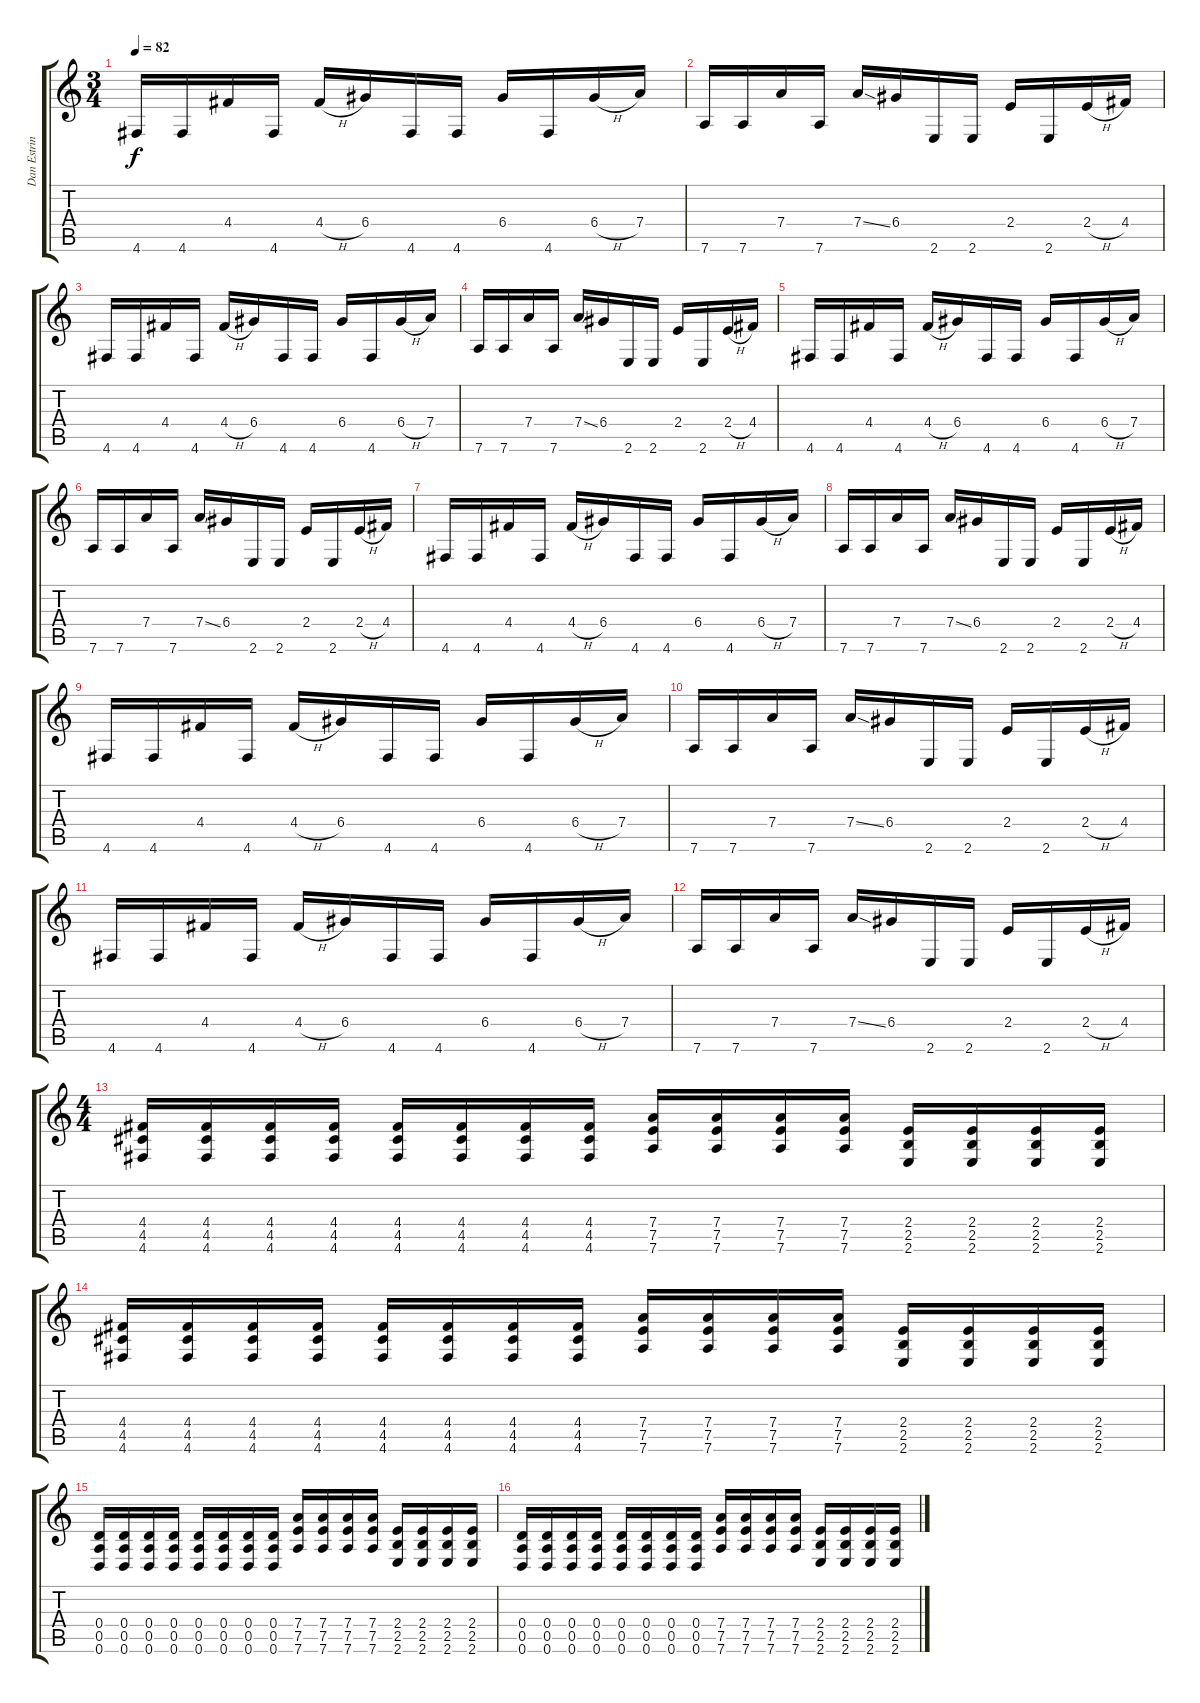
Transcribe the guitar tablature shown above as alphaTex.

\track ("Dan Estrin" "Dan Estrin") {instrument distortionguitar}
\staff {score tabs}
\tuning (E4 B3 G3 D3 A2 D2) {hide}
\ts (3 4)
\tempo 82
\clef g2
\ks c
4.6.16{dy f volume 15 balance 8} 4.6.16 4.4.16 4.6.16 4.4{h}.16 6.4.16 4.6.16 4.6.16 6.4.16 4.6.16 6.4{h}.16 7.4.16 |
7.6.16 7.6.16 7.4.16 7.6.16 7.4{ss}.16 6.4.16 2.6.16 2.6.16 2.4.16 2.6.16 2.4{h}.16 4.4.16 |
4.6.16 4.6.16 4.4.16 4.6.16 4.4{h}.16 6.4.16 4.6.16 4.6.16 6.4.16 4.6.16 6.4{h}.16 7.4.16 |
7.6.16 7.6.16 7.4.16 7.6.16 7.4{ss}.16 6.4.16 2.6.16 2.6.16 2.4.16 2.6.16 2.4{h}.16 4.4.16 |
4.6.16 4.6.16 4.4.16 4.6.16 4.4{h}.16 6.4.16 4.6.16 4.6.16 6.4.16 4.6.16 6.4{h}.16 7.4.16 |
7.6.16 7.6.16 7.4.16 7.6.16 7.4{ss}.16 6.4.16 2.6.16 2.6.16 2.4.16 2.6.16 2.4{h}.16 4.4.16 |
4.6.16 4.6.16 4.4.16 4.6.16 4.4{h}.16 6.4.16 4.6.16 4.6.16 6.4.16 4.6.16 6.4{h}.16 7.4.16 |
7.6.16 7.6.16 7.4.16 7.6.16 7.4{ss}.16 6.4.16 2.6.16 2.6.16 2.4.16 2.6.16 2.4{h}.16 4.4.16 |
4.6.16 4.6.16 4.4.16 4.6.16 4.4{h}.16 6.4.16 4.6.16 4.6.16 6.4.16 4.6.16 6.4{h}.16 7.4.16 |
7.6.16 7.6.16 7.4.16 7.6.16 7.4{ss}.16 6.4.16 2.6.16 2.6.16 2.4.16 2.6.16 2.4{h}.16 4.4.16 |
4.6.16 4.6.16 4.4.16 4.6.16 4.4{h}.16 6.4.16 4.6.16 4.6.16 6.4.16 4.6.16 6.4{h}.16 7.4.16 |
7.6.16 7.6.16 7.4.16 7.6.16 7.4{ss}.16 6.4.16 2.6.16 2.6.16 2.4.16 2.6.16 2.4{h}.16 4.4.16 |
\ts (4 4)
(4.4 4.5 4.6).16 (4.4 4.5 4.6).16 (4.4 4.5 4.6).16 (4.4 4.5 4.6).16 (4.4 4.5 4.6).16 (4.4 4.5 4.6).16 (4.4 4.5 4.6).16 (4.4 4.5 4.6).16 (7.4 7.5 7.6).16 (7.4 7.5 7.6).16 (7.4 7.5 7.6).16 (7.4 7.5 7.6).16 (2.4 2.5 2.6).16 (2.4 2.5 2.6).16 (2.4 2.5 2.6).16 (2.4 2.5 2.6).16 |
(4.4 4.5 4.6).16 (4.4 4.5 4.6).16 (4.4 4.5 4.6).16 (4.4 4.5 4.6).16 (4.4 4.5 4.6).16 (4.4 4.5 4.6).16 (4.4 4.5 4.6).16 (4.4 4.5 4.6).16 (7.4 7.5 7.6).16 (7.4 7.5 7.6).16 (7.4 7.5 7.6).16 (7.4 7.5 7.6).16 (2.4 2.5 2.6).16 (2.4 2.5 2.6).16 (2.4 2.5 2.6).16 (2.4 2.5 2.6).16 |
(0.4 0.5 0.6).16 (0.4 0.5 0.6).16 (0.4 0.5 0.6).16 (0.4 0.5 0.6).16 (0.4 0.5 0.6).16 (0.4 0.5 0.6).16 (0.4 0.5 0.6).16 (0.4 0.5 0.6).16 (7.4 7.5 7.6).16 (7.4 7.5 7.6).16 (7.4 7.5 7.6).16 (7.4 7.5 7.6).16 (2.4 2.5 2.6).16 (2.4 2.5 2.6).16 (2.4 2.5 2.6).16 (2.4 2.5 2.6).16 |
(0.4 0.5 0.6).16 (0.4 0.5 0.6).16 (0.4 0.5 0.6).16 (0.4 0.5 0.6).16 (0.4 0.5 0.6).16 (0.4 0.5 0.6).16 (0.4 0.5 0.6).16 (0.4 0.5 0.6).16 (7.4 7.5 7.6).16 (7.4 7.5 7.6).16 (7.4 7.5 7.6).16 (7.4 7.5 7.6).16 (2.4 2.5 2.6).16 (2.4 2.5 2.6).16 (2.4 2.5 2.6).16 (2.4 2.5 2.6).16
